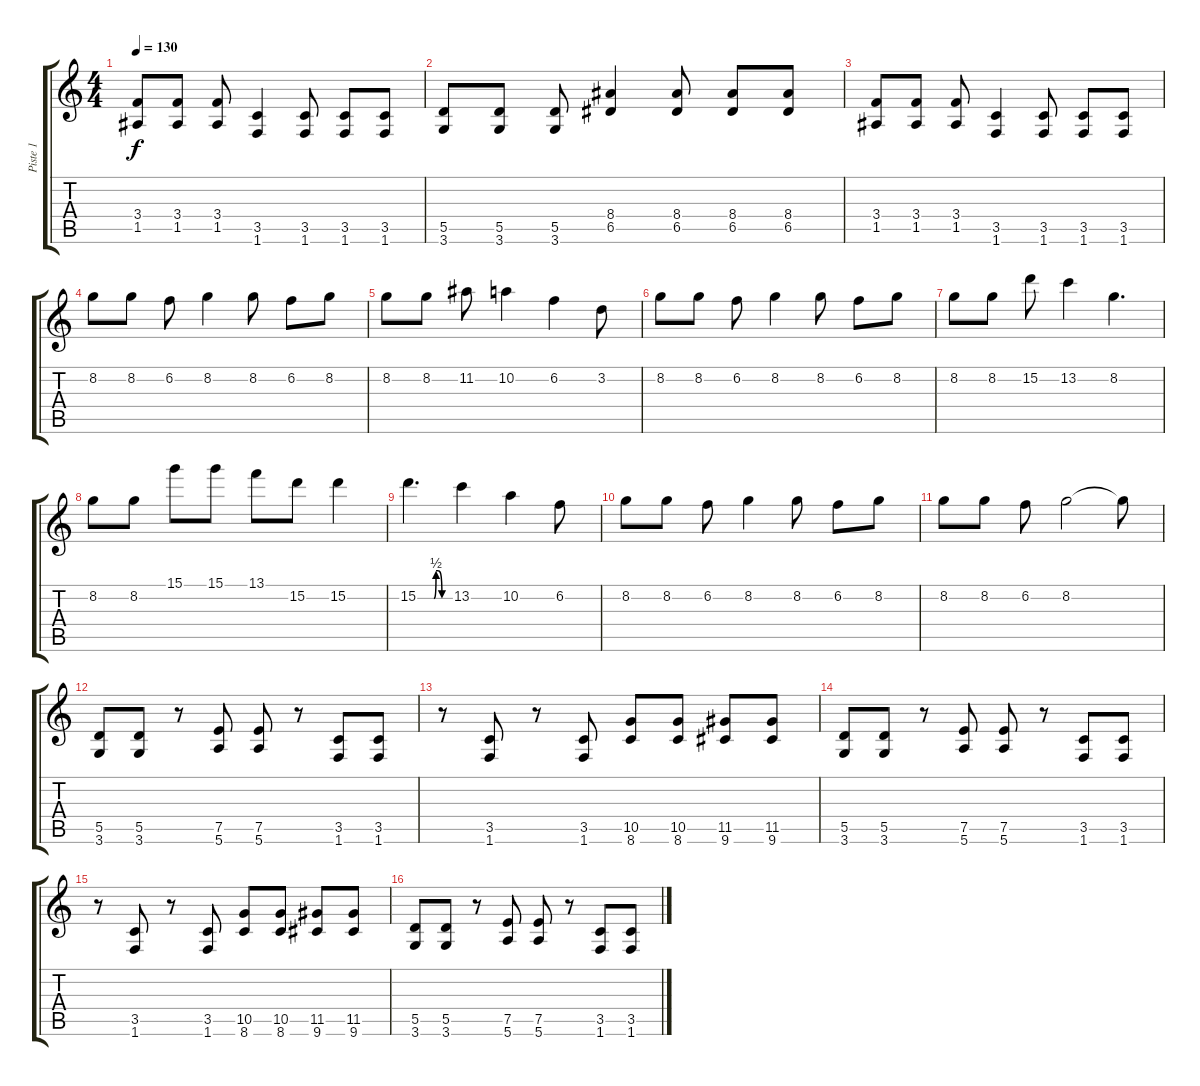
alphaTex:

\track ("Piste 1" "Piste 1") {instrument distortionguitar}
\staff {score tabs}
\tuning (E4 B3 G3 D3 A2 E2) {hide}
\ts (4 4)
\tempo 130
\clef g2
\ks c
(3.4 1.5).8{dy f} (3.4 1.5).8 (3.4 1.5).8 (3.5 1.6).4 (3.5 1.6).8 (3.5 1.6).8 (3.5 1.6).8 |
(5.5 3.6).8 (5.5 3.6).8 (5.5 3.6).8 (8.4 6.5).4 (8.4 6.5).8 (8.4 6.5).8 (8.4 6.5).8 |
(3.4 1.5).8 (3.4 1.5).8 (3.4 1.5).8 (3.5 1.6).4 (3.5 1.6).8 (3.5 1.6).8 (3.5 1.6).8 |
8.2.8 8.2.8 6.2.8 8.2.4 8.2.8 6.2.8 8.2.8 |
8.2.8 8.2.8 11.2.8 10.2.4 6.2.4 3.2.8 |
8.2.8 8.2.8 6.2.8 8.2.4 8.2.8 6.2.8 8.2.8 |
8.2.8 8.2.8 15.2.8 13.2.4 8.2.4{d} |
8.2.8 8.2.8 15.1.8 15.1.8 13.1.8 15.2.8 15.2.4 |
15.2{be (custom 0 0 30 0 34 2 38 2 45 0 60 0)}.4{d} 13.2.4 10.2.4 6.2.8 |
8.2.8 8.2.8 6.2.8 8.2.4 8.2.8 6.2.8 8.2.8 |
8.2.8 8.2.8 6.2.8 8.2.2 8.2{t}.8 |
(5.5 3.6).8 (5.5 3.6).8 r.8 (7.5 5.6).8 (7.5 5.6).8 r.8 (3.5 1.6).8 (3.5 1.6).8 |
r.8 (3.5 1.6).8 r.8 (3.5 1.6).8 (10.5 8.6).8 (10.5 8.6).8 (11.5 9.6).8 (11.5 9.6).8 |
(5.5 3.6).8 (5.5 3.6).8 r.8 (7.5 5.6).8 (7.5 5.6).8 r.8 (3.5 1.6).8 (3.5 1.6).8 |
r.8 (3.5 1.6).8 r.8 (3.5 1.6).8 (10.5 8.6).8 (10.5 8.6).8 (11.5 9.6).8 (11.5 9.6).8 |
(5.5 3.6).8 (5.5 3.6).8 r.8 (7.5 5.6).8 (7.5 5.6).8 r.8 (3.5 1.6).8 (3.5 1.6).8
